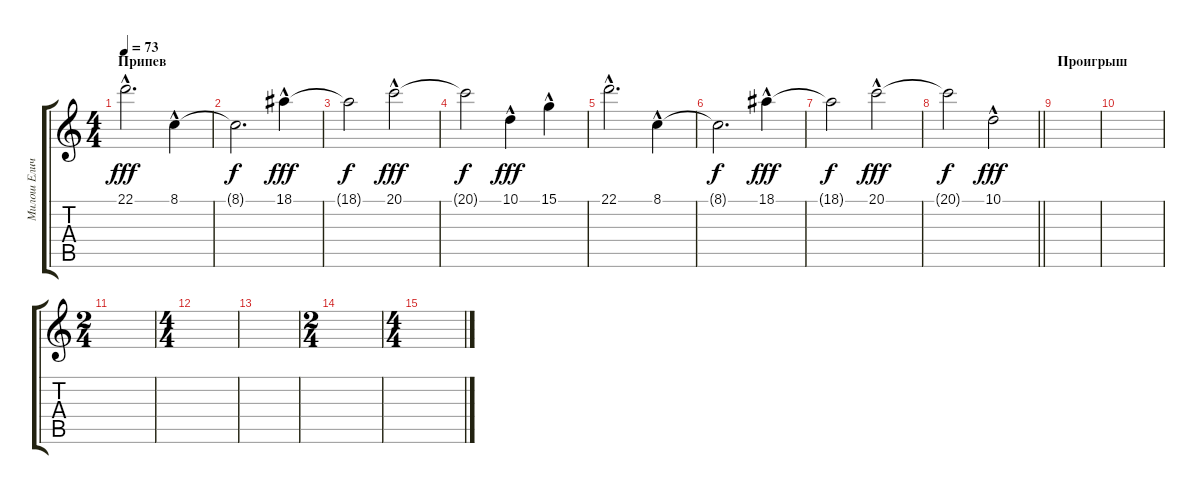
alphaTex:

\track ("Милош Елич" "Милош Елич") {instrument electricpiano1}
\staff {score tabs}
\tuning (E4 B3 G3 D3 A2 E2) {hide}
\ts (4 4)
\section ("" "Припев")
\tempo 73
\clef g2
\ks c
22.1{hac}.2{d dy fff} 8.1{hac}.4 |
8.1{t}.2{d dy f} 18.1{hac}.4{dy fff} |
18.1{t}.2{dy f} 20.1{hac}.2{dy fff} |
20.1{t}.2{dy f} 10.1{hac}.4{dy fff} 15.1{hac}.4 |
22.1{hac}.2{d} 8.1{hac}.4 |
8.1{t}.2{d dy f} 18.1{hac}.4{dy fff} |
18.1{t}.2{dy f} 20.1{hac}.2{dy fff} |
\barLineRight lightlight
20.1{t}.2{dy f} 10.1{hac}.2{dy fff} |
\section ("" "Проигрыш")
|
|
\ts (2 4)
|
\ts (4 4)
|
|
\ts (2 4)
|
\ts (4 4)
